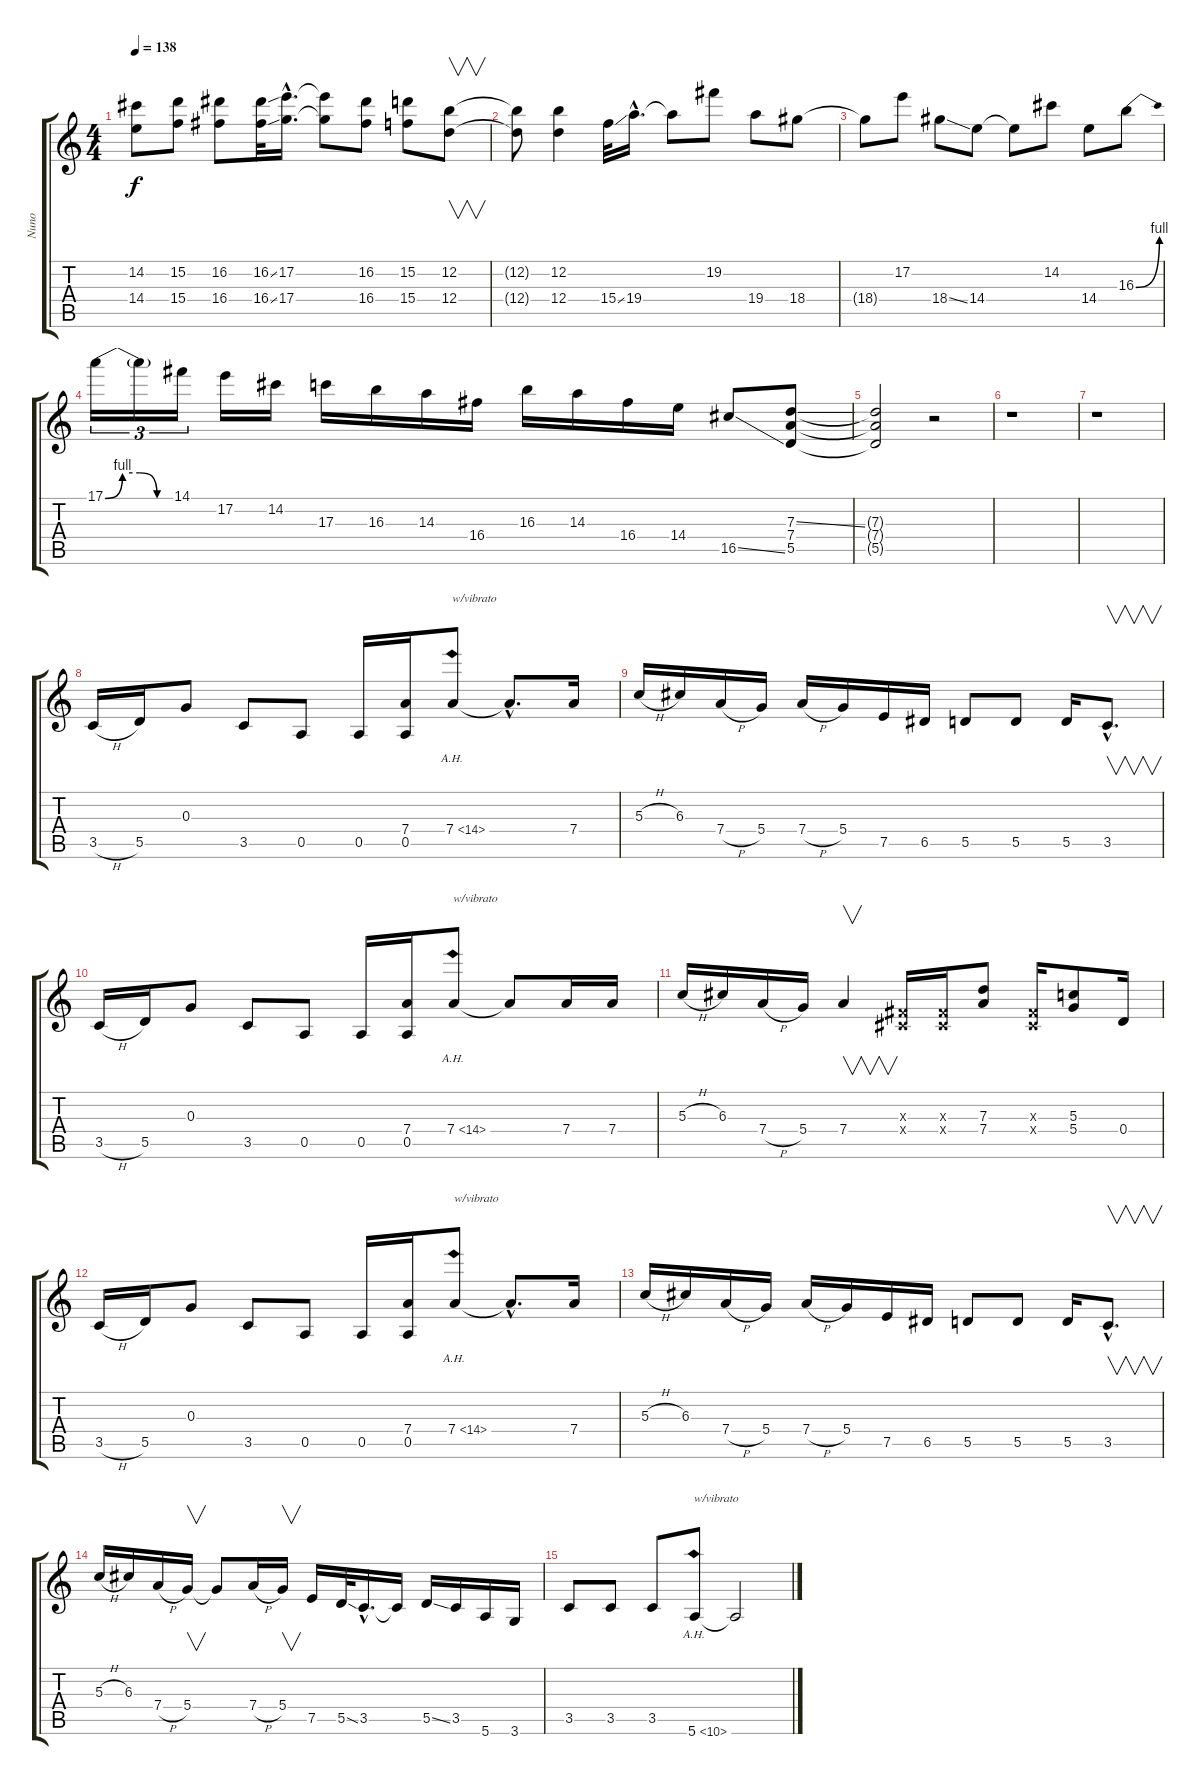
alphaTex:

\track ("Nuno" "Nuno") {instrument overdrivenguitar}
\staff {score tabs}
\tuning (E4 B3 G3 D3 A2 E2) {hide}
\ts (4 4)
\tempo 138
\clef g2
\ks c
(14.2{t} 14.4{t}).8{dy f} (15.2 15.4).8 (16.2 16.4).8 (16.2{ss} 16.4{ss}).32 (17.2{hac} 17.4{hac}).16{d} (17.2{t} 17.4{t}).8 (16.2 16.4).8 (15.2 15.4).8 (12.2 12.4).8{v} |
(12.2{t} 12.4{t}).8 (12.2 12.4).4 15.4{ss}.32 19.4{hac}.16{d} 19.4{t}.8 19.2.8 19.4.8 18.4.8 |
18.4{t}.8 17.2.8 18.4{ss}.8 14.4.8 14.4{t}.8 14.2.8 14.4.8 16.3{be (bend 0 0 60 4)}.8 |
17.1{be (custom 0 0 15 4 30 4 45 0 60 0)}.16{tu (3 2)} 17.1{t}.16{tu (3 2)} 14.1.16{tu (3 2)} 17.2.16 14.2.16 17.3.16 16.3.16 14.3.16 16.4.16 16.3.16 14.3.16 16.4.16 14.4.16 16.5{ss}.8 (7.3{ss} 7.4 5.5).8 |
(7.3{t} 7.4{t} 5.5{t}).2 r.2 |
r.1 |
r.1 |
3.5{h}.16 5.5.16 0.3.8 3.5.8 0.5.8 0.5.16 (7.4 0.5).16 7.4{ah 7}.8{txt "w/vibrato"} 7.4{hac t}.8{d} 7.4.16 |
5.3{h}.16 6.3.16 7.4{h}.16 5.4.16 7.4{h}.16 5.4.16 7.5.16 6.5.16 5.5.8 5.5.8 5.5.16 3.5{hac}.8{v d} |
3.5{h}.16 5.5.16 0.3.8 3.5.8 0.5.8 0.5.16 (7.4 0.5).16 7.4{ah 7}.8{txt "w/vibrato"} 7.4{t}.8 7.4.16 7.4.16 |
5.3{h}.16 6.3.16 7.4{h}.16 5.4.16 7.4.4{v} (-1.3{x} -1.4{x}).16 (-1.3{x} -1.4{x}).16 (7.3 7.4).8 (-1.3{x} -1.4{x}).16 (5.3 5.4).8 0.4.16 |
3.5{h}.16 5.5.16 0.3.8 3.5.8 0.5.8 0.5.16 (7.4 0.5).16 7.4{ah 7}.8{txt "w/vibrato"} 7.4{hac t}.8{d} 7.4.16 |
5.3{h}.16 6.3.16 7.4{h}.16 5.4.16 7.4{h}.16 5.4.16 7.5.16 6.5.16 5.5.8 5.5.8 5.5.16 3.5{hac}.8{v d} |
5.3{h}.16 6.3.16 7.4{h}.16 5.4.16{v} 5.4{t}.8 7.4{h}.16 5.4.16{v} 7.5.16 5.5{ss}.32 3.5{hac}.16{d} 3.5{t}.16 5.5{ss}.16 3.5.16 5.6.16 3.6.16 |
3.5.8 3.5.8 3.5.8 5.6{ah 5}.8{txt "w/vibrato"} 5.6{t}.2
